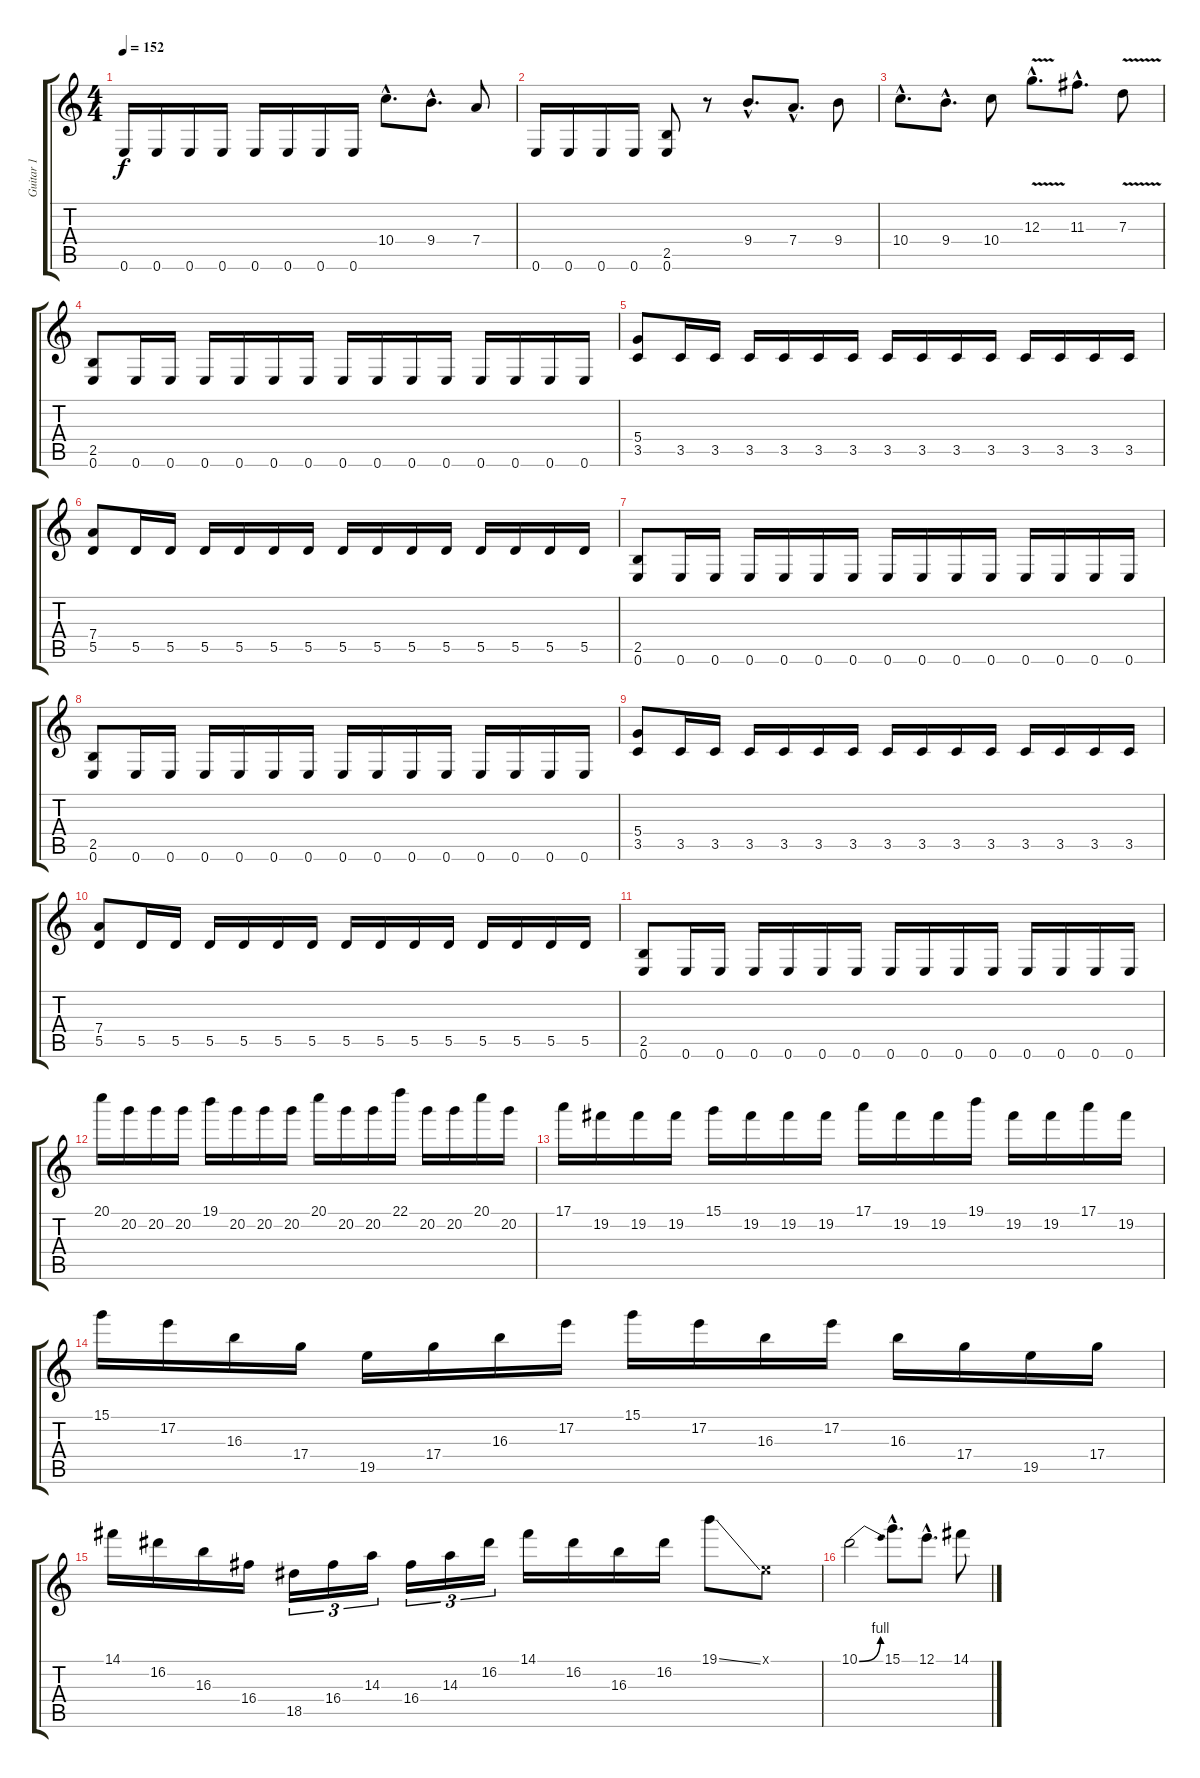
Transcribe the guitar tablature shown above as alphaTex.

\track ("Guitar 1" "Guitar 1") {instrument distortionguitar}
\staff {score tabs}
\tuning (E4 B3 G3 D3 A2 E2) {hide}
\ts (4 4)
\tempo 152
\clef g2
\ks c
0.6.16{dy f} 0.6.16 0.6.16 0.6.16 0.6.16 0.6.16 0.6.16 0.6.16 10.4{hac}.8{d} 9.4{hac}.8{d} 7.4.8 |
0.6.16 0.6.16 0.6.16 0.6.16 (2.5 0.6).8 r.8 9.4{hac}.8{d} 7.4{hac}.8{d} 9.4.8 |
10.4{hac}.8{d} 9.4{hac}.8{d} 10.4.8 12.3{v hac}.8{d} 11.3{hac}.8{d} 7.3{v}.8 |
(2.5 0.6).8 0.6.16 0.6.16 0.6.16 0.6.16 0.6.16 0.6.16 0.6.16 0.6.16 0.6.16 0.6.16 0.6.16 0.6.16 0.6.16 0.6.16 |
(5.4 3.5).8 3.5.16 3.5.16 3.5.16 3.5.16 3.5.16 3.5.16 3.5.16 3.5.16 3.5.16 3.5.16 3.5.16 3.5.16 3.5.16 3.5.16 |
(7.4 5.5).8 5.5.16 5.5.16 5.5.16 5.5.16 5.5.16 5.5.16 5.5.16 5.5.16 5.5.16 5.5.16 5.5.16 5.5.16 5.5.16 5.5.16 |
(2.5 0.6).8 0.6.16 0.6.16 0.6.16 0.6.16 0.6.16 0.6.16 0.6.16 0.6.16 0.6.16 0.6.16 0.6.16 0.6.16 0.6.16 0.6.16 |
(2.5 0.6).8 0.6.16 0.6.16 0.6.16 0.6.16 0.6.16 0.6.16 0.6.16 0.6.16 0.6.16 0.6.16 0.6.16 0.6.16 0.6.16 0.6.16 |
(5.4 3.5).8 3.5.16 3.5.16 3.5.16 3.5.16 3.5.16 3.5.16 3.5.16 3.5.16 3.5.16 3.5.16 3.5.16 3.5.16 3.5.16 3.5.16 |
(7.4 5.5).8 5.5.16 5.5.16 5.5.16 5.5.16 5.5.16 5.5.16 5.5.16 5.5.16 5.5.16 5.5.16 5.5.16 5.5.16 5.5.16 5.5.16 |
(2.5 0.6).8 0.6.16 0.6.16 0.6.16 0.6.16 0.6.16 0.6.16 0.6.16 0.6.16 0.6.16 0.6.16 0.6.16 0.6.16 0.6.16 0.6.16 |
20.1.16 20.2.16 20.2.16 20.2.16 19.1.16 20.2.16 20.2.16 20.2.16 20.1.16 20.2.16 20.2.16 22.1.16 20.2.16 20.2.16 20.1.16 20.2.16 |
17.1.16 19.2.16 19.2.16 19.2.16 15.1.16 19.2.16 19.2.16 19.2.16 17.1.16 19.2.16 19.2.16 19.1.16 19.2.16 19.2.16 17.1.16 19.2.16 |
15.1.16 17.2.16 16.3.16 17.4.16 19.5.16 17.4.16 16.3.16 17.2.16 15.1.16 17.2.16 16.3.16 17.2.16 16.3.16 17.4.16 19.5.16 17.4.16 |
14.1.16 16.2.16 16.3.16 16.4.16 18.5.16{tu (3 2)} 16.4.16{tu (3 2)} 14.3.16{tu (3 2)} 16.4.16{tu (3 2)} 14.3.16{tu (3 2)} 16.2.16{tu (3 2)} 14.1.16 16.2.16 16.3.16 16.2.16 19.1{ss}.8 0.1{x}.8 |
10.1{be (bend 0 0 60 4)}.2 15.1{hac}.8{d} 12.1{hac}.8{d} 14.1.8
